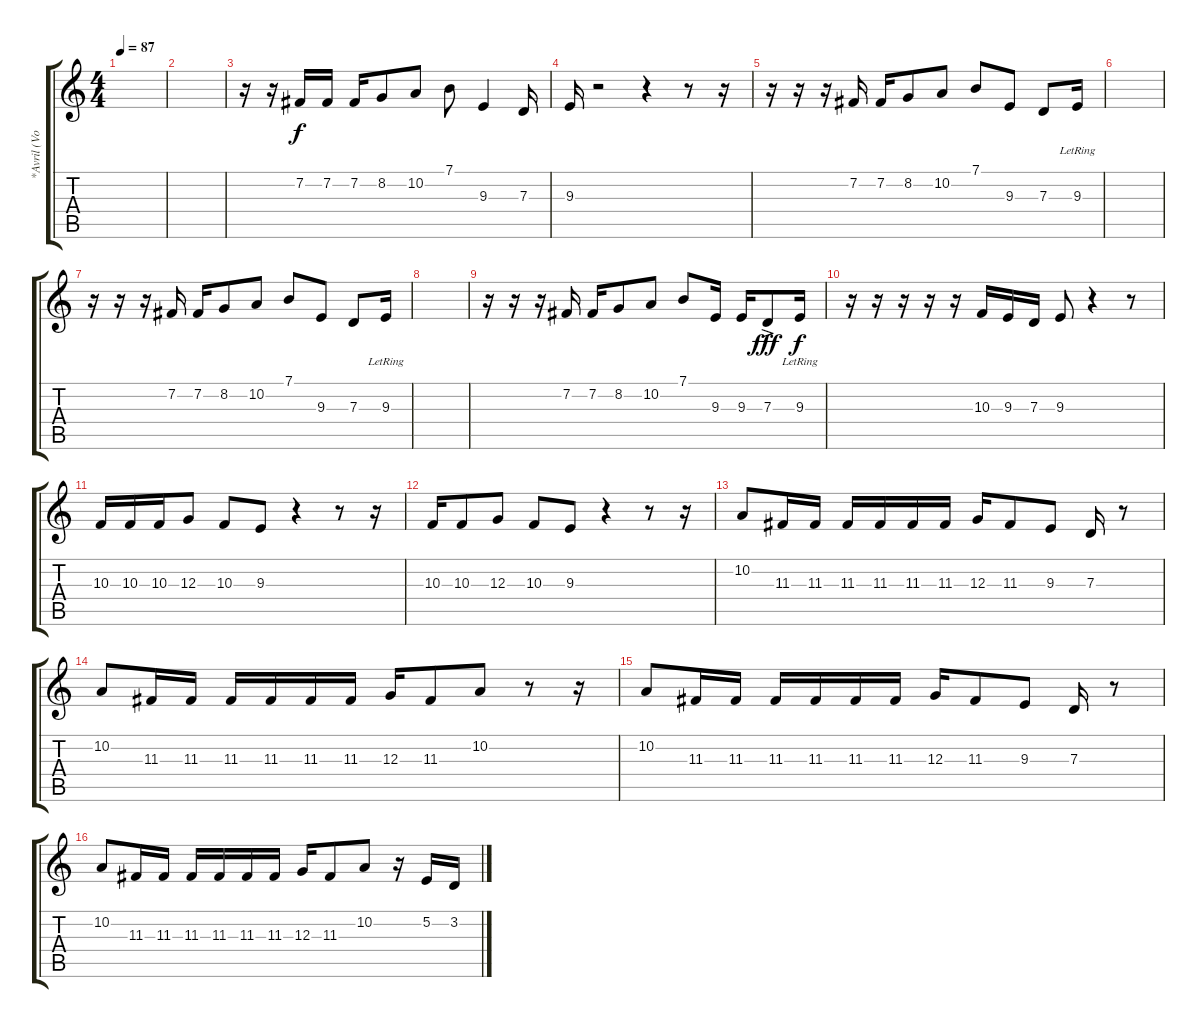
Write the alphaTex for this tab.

\track ("*Avril (Vocals)" "*Avril (Vo") {instrument honkytonkpiano}
\staff {score tabs}
\tuning (E4 B3 G3 D3 A2 E2) {hide}
\ts (4 4)
\tempo 87
\clef g2
\ks c
|
|
r.16 r.16 7.2.16 7.2.16 7.2.16 8.2.8 10.2.8 7.1.8 9.3.4 7.3.16 |
9.3.16 r.2 r.4 r.8 r.16 |
r.16 r.16 r.16 7.2.16 7.2.16 8.2.8 10.2.8 7.1.8 9.3.8 7.3.8 9.3{lr}.16 |
|
r.16 r.16 r.16 7.2.16 7.2.16 8.2.8 10.2.8 7.1.8 9.3.8 7.3.8 9.3{lr}.16 |
|
r.16 r.16 r.16 7.2.16 7.2.16 8.2.8 10.2.8 7.1.8 9.3.16 9.3.16 7.3{ac}.8{dy fff} 9.3{lr}.16{dy f} |
r.16 r.16 r.16 r.16 r.16 10.3.16 9.3.16 7.3.16 9.3.8 r.4 r.8 |
10.3.16 10.3.16 10.3.16 12.3.8 10.3.8 9.3.8 r.4 r.8 r.16 |
10.3.16 10.3.8 12.3.8 10.3.8 9.3.8 r.4 r.8 r.16 |
10.2.8 11.3.16 11.3.16 11.3.16 11.3.16 11.3.16 11.3.16 12.3.16 11.3.8 9.3.8 7.3.16 r.8 |
10.2.8 11.3.16 11.3.16 11.3.16 11.3.16 11.3.16 11.3.16 12.3.16 11.3.8 10.2.8 r.8 r.16 |
10.2.8 11.3.16 11.3.16 11.3.16 11.3.16 11.3.16 11.3.16 12.3.16 11.3.8 9.3.8 7.3.16 r.8 |
10.2.8 11.3.16 11.3.16 11.3.16 11.3.16 11.3.16 11.3.16 12.3.16 11.3.8 10.2.8 r.16 5.2.16 3.2.16
